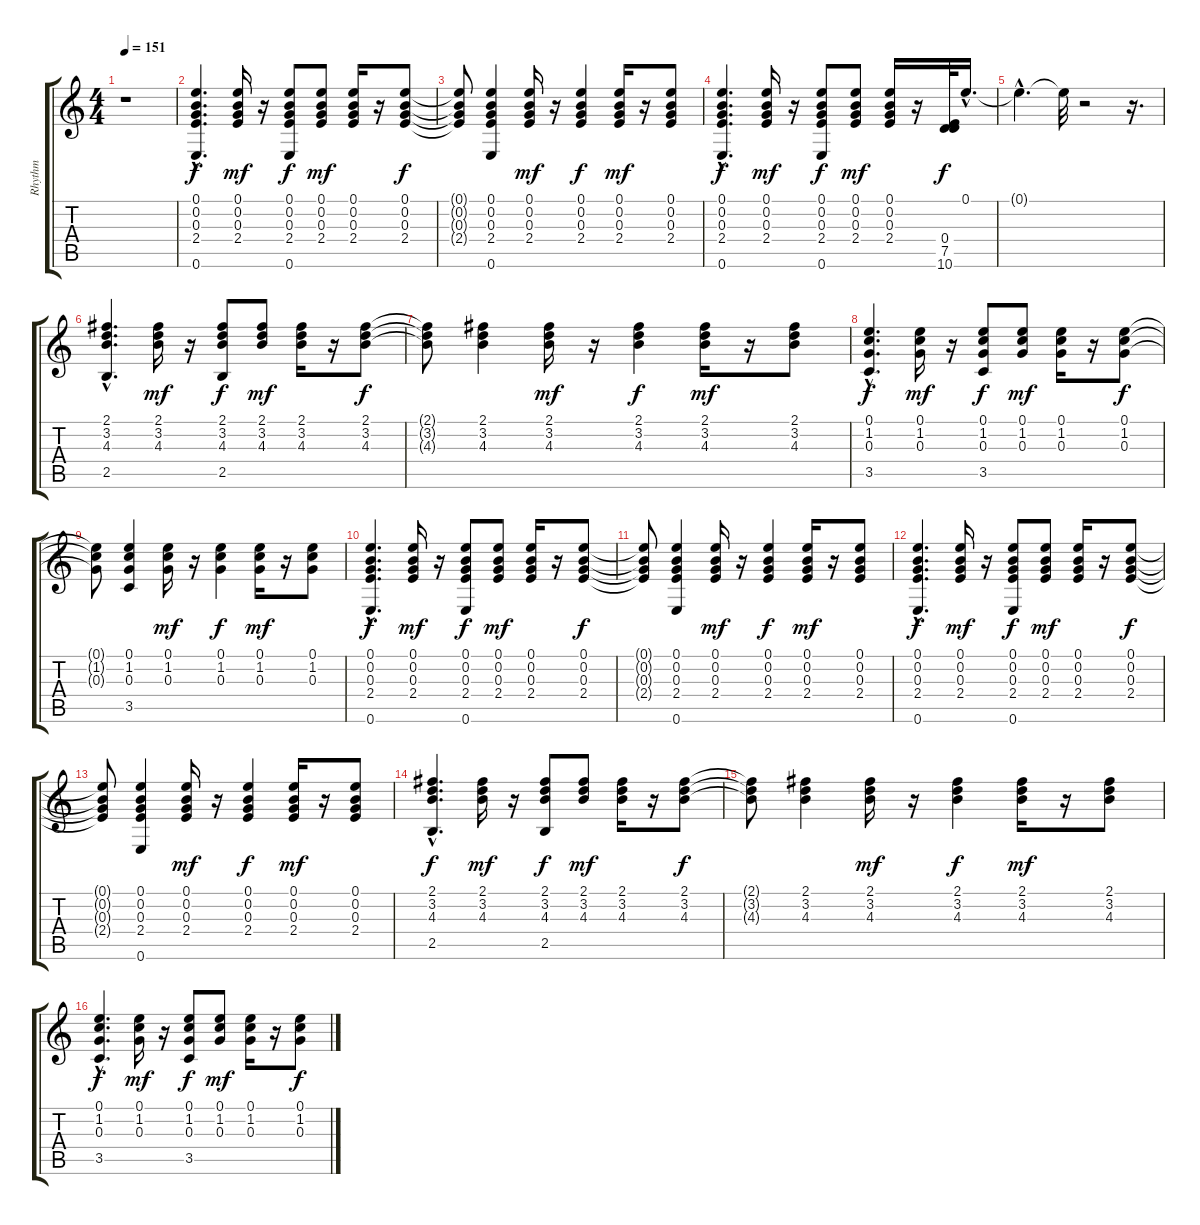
\track ("Rhythm" "Rhythm") {instrument acousticguitarsteel}
\staff {score tabs}
\tuning (E4 B3 G3 D3 A2 E2) {hide}
\ts (4 4)
\tempo 151
\clef g2
\ks c
r.1{dy f instrument acousticguitarsteel} |
(0.1{hac} 0.2{hac} 0.3{hac} 2.4{hac} 0.6{hac}).4{d} (0.1 0.2 0.3 2.4).16{dy mf} r.16 (0.1 0.2 0.3 2.4 0.6).8{dy f} (0.1 0.2 0.3 2.4).8{dy mf} (0.1 0.2 0.3 2.4).16 r.16 (0.1 0.2 0.3 2.4).8{dy f} |
(0.1{t} 0.2{t} 0.3{t} 2.4{t}).8 (0.1 0.2 0.3 2.4 0.6).4 (0.1 0.2 0.3 2.4).16{dy mf} r.16 (0.1 0.2 0.3 2.4).4{dy f} (0.1 0.2 0.3 2.4).16{dy mf} r.16 (0.1 0.2 0.3 2.4).8 |
(0.1{hac} 0.2{hac} 0.3{hac} 2.4{hac} 0.6{hac}).4{d dy f} (0.1 0.2 0.3 2.4).16{dy mf} r.16 (0.1 0.2 0.3 2.4 0.6).8{dy f} (0.1 0.2 0.3 2.4).8{dy mf} (0.1 0.2 0.3 2.4).16 r.16 (0.4 7.5 10.6).32{dy f} 0.1{hac}.16{d} |
0.1{hac t}.4{d} 0.1{t}.32 r.2 r.16{d} |
(2.1{hac} 3.2{hac} 4.3{hac} 2.5{hac}).4{d} (2.1 3.2 4.3).16{dy mf} r.16 (2.1 3.2 4.3 2.5).8{dy f} (2.1 3.2 4.3).8{dy mf} (2.1 3.2 4.3).16 r.16 (2.1 3.2 4.3).8{dy f} |
(2.1{t} 3.2{t} 4.3{t}).8 (2.1 3.2 4.3).4 (2.1 3.2 4.3).16{dy mf} r.16 (2.1 3.2 4.3).4{dy f} (2.1 3.2 4.3).16{dy mf} r.16 (2.1 3.2 4.3).8 |
(0.1{hac} 1.2{hac} 0.3{hac} 3.5{hac}).4{d dy f} (0.1 1.2 0.3).16{dy mf} r.16 (0.1 1.2 0.3 3.5).8{dy f} (0.1 1.2 0.3).8{dy mf} (0.1 1.2 0.3).16 r.16 (0.1 1.2 0.3).8{dy f} |
(0.1{t} 1.2{t} 0.3{t}).8 (0.1 1.2 0.3 3.5).4 (0.1 1.2 0.3).16{dy mf} r.16 (0.1 1.2 0.3).4{dy f} (0.1 1.2 0.3).16{dy mf} r.16 (0.1 1.2 0.3).8 |
(0.1{hac} 0.2{hac} 0.3{hac} 2.4{hac} 0.6{hac}).4{d dy f} (0.1 0.2 0.3 2.4).16{dy mf} r.16 (0.1 0.2 0.3 2.4 0.6).8{dy f} (0.1 0.2 0.3 2.4).8{dy mf} (0.1 0.2 0.3 2.4).16 r.16 (0.1 0.2 0.3 2.4).8{dy f} |
(0.1{t} 0.2{t} 0.3{t} 2.4{t}).8 (0.1 0.2 0.3 2.4 0.6).4 (0.1 0.2 0.3 2.4).16{dy mf} r.16 (0.1 0.2 0.3 2.4).4{dy f} (0.1 0.2 0.3 2.4).16{dy mf} r.16 (0.1 0.2 0.3 2.4).8 |
(0.1{hac} 0.2{hac} 0.3{hac} 2.4{hac} 0.6{hac}).4{d dy f} (0.1 0.2 0.3 2.4).16{dy mf} r.16 (0.1 0.2 0.3 2.4 0.6).8{dy f} (0.1 0.2 0.3 2.4).8{dy mf} (0.1 0.2 0.3 2.4).16 r.16 (0.1 0.2 0.3 2.4).8{dy f} |
(0.1{t} 0.2{t} 0.3{t} 2.4{t}).8 (0.1 0.2 0.3 2.4 0.6).4 (0.1 0.2 0.3 2.4).16{dy mf} r.16 (0.1 0.2 0.3 2.4).4{dy f} (0.1 0.2 0.3 2.4).16{dy mf} r.16 (0.1 0.2 0.3 2.4).8 |
(2.1{hac} 3.2{hac} 4.3{hac} 2.5{hac}).4{d dy f} (2.1 3.2 4.3).16{dy mf} r.16 (2.1 3.2 4.3 2.5).8{dy f} (2.1 3.2 4.3).8{dy mf} (2.1 3.2 4.3).16 r.16 (2.1 3.2 4.3).8{dy f} |
(2.1{t} 3.2{t} 4.3{t}).8 (2.1 3.2 4.3).4 (2.1 3.2 4.3).16{dy mf} r.16 (2.1 3.2 4.3).4{dy f} (2.1 3.2 4.3).16{dy mf} r.16 (2.1 3.2 4.3).8 |
(0.1{hac} 1.2{hac} 0.3{hac} 3.5{hac}).4{d dy f} (0.1 1.2 0.3).16{dy mf} r.16 (0.1 1.2 0.3 3.5).8{dy f} (0.1 1.2 0.3).8{dy mf} (0.1 1.2 0.3).16 r.16 (0.1 1.2 0.3).8{dy f}
